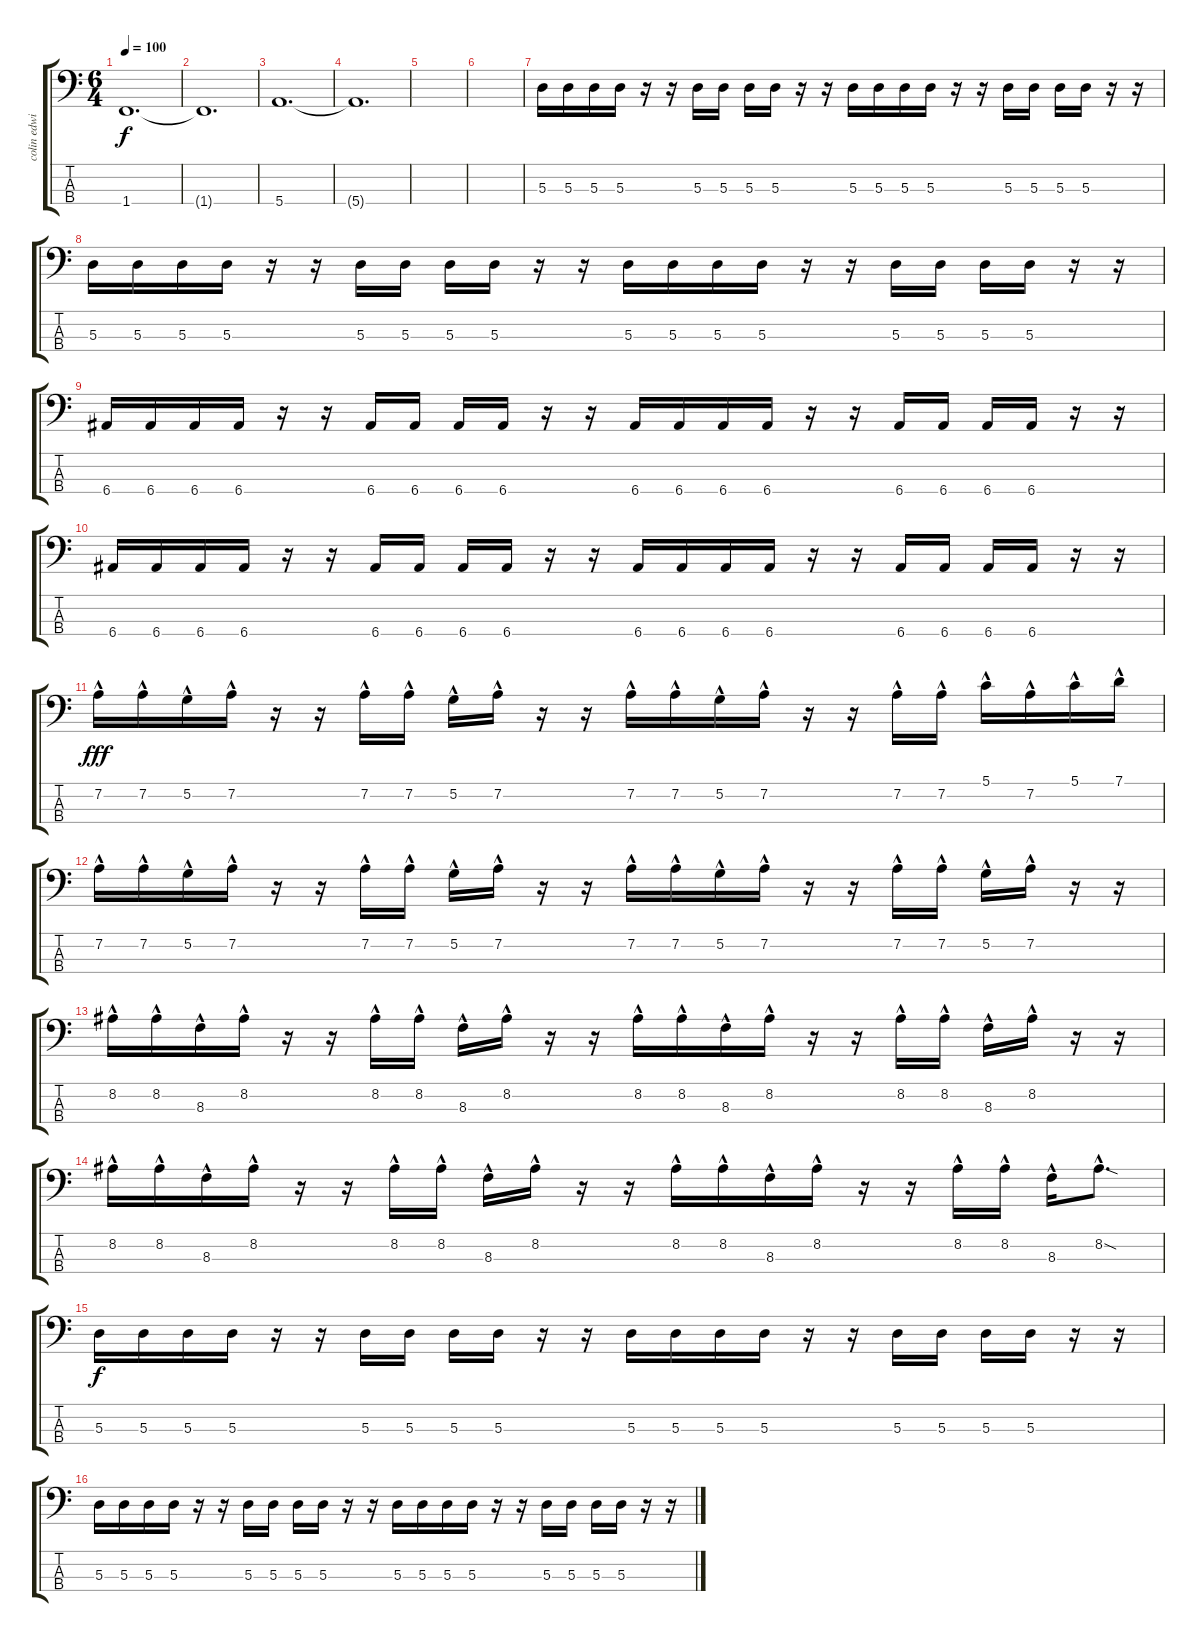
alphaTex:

\track ("colin edwin" "colin edwi") {instrument electricbassfinger bank 32}
\staff {score tabs}
\tuning (G2 D2 A1 E1) {hide}
\ts (6 4)
\tempo 100
\clef f4
\ks c
1.4.1{d dy f} |
1.4{t}.1{d} |
5.4.1{d} |
5.4{t}.1{d} |
|
|
5.3.16 5.3.16 5.3.16 5.3.16 r.16 r.16 5.3.16 5.3.16 5.3.16 5.3.16 r.16 r.16 5.3.16 5.3.16 5.3.16 5.3.16 r.16 r.16 5.3.16 5.3.16 5.3.16 5.3.16 r.16 r.16 |
5.3.16 5.3.16 5.3.16 5.3.16 r.16 r.16 5.3.16 5.3.16 5.3.16 5.3.16 r.16 r.16 5.3.16 5.3.16 5.3.16 5.3.16 r.16 r.16 5.3.16 5.3.16 5.3.16 5.3.16 r.16 r.16 |
6.4.16 6.4.16 6.4.16 6.4.16 r.16 r.16 6.4.16 6.4.16 6.4.16 6.4.16 r.16 r.16 6.4.16 6.4.16 6.4.16 6.4.16 r.16 r.16 6.4.16 6.4.16 6.4.16 6.4.16 r.16 r.16 |
6.4.16 6.4.16 6.4.16 6.4.16 r.16 r.16 6.4.16 6.4.16 6.4.16 6.4.16 r.16 r.16 6.4.16 6.4.16 6.4.16 6.4.16 r.16 r.16 6.4.16 6.4.16 6.4.16 6.4.16 r.16 r.16 |
7.2{hac}.16{dy fff} 7.2{hac}.16 5.2{hac}.16 7.2{hac}.16 r.16 r.16 7.2{hac}.16 7.2{hac}.16 5.2{hac}.16 7.2{hac}.16 r.16 r.16 7.2{hac}.16 7.2{hac}.16 5.2{hac}.16 7.2{hac}.16 r.16 r.16 7.2{hac}.16 7.2{hac}.16 5.1{hac}.16 7.2{hac}.16 5.1{hac}.16 7.1{hac}.16 |
7.2{hac}.16 7.2{hac}.16 5.2{hac}.16 7.2{hac}.16 r.16 r.16 7.2{hac}.16 7.2{hac}.16 5.2{hac}.16 7.2{hac}.16 r.16 r.16 7.2{hac}.16 7.2{hac}.16 5.2{hac}.16 7.2{hac}.16 r.16 r.16 7.2{hac}.16 7.2{hac}.16 5.2{hac}.16 7.2{hac}.16 r.16 r.16 |
8.2{hac}.16 8.2{hac}.16 8.3{hac}.16 8.2{hac}.16 r.16 r.16 8.2{hac}.16 8.2{hac}.16 8.3{hac}.16 8.2{hac}.16 r.16 r.16 8.2{hac}.16 8.2{hac}.16 8.3{hac}.16 8.2{hac}.16 r.16 r.16 8.2{hac}.16 8.2{hac}.16 8.3{hac}.16 8.2{hac}.16 r.16 r.16 |
8.2{hac}.16 8.2{hac}.16 8.3{hac}.16 8.2{hac}.16 r.16 r.16 8.2{hac}.16 8.2{hac}.16 8.3{hac}.16 8.2{hac}.16 r.16 r.16 8.2{hac}.16 8.2{hac}.16 8.3{hac}.16 8.2{hac}.16 r.16 r.16 8.2{hac}.16 8.2{hac}.16 8.3{hac}.16 8.2{sod hac}.8{d} |
5.3.16{dy f} 5.3.16 5.3.16 5.3.16 r.16 r.16 5.3.16 5.3.16 5.3.16 5.3.16 r.16 r.16 5.3.16 5.3.16 5.3.16 5.3.16 r.16 r.16 5.3.16 5.3.16 5.3.16 5.3.16 r.16 r.16 |
5.3.16 5.3.16 5.3.16 5.3.16 r.16 r.16 5.3.16 5.3.16 5.3.16 5.3.16 r.16 r.16 5.3.16 5.3.16 5.3.16 5.3.16 r.16 r.16 5.3.16 5.3.16 5.3.16 5.3.16 r.16 r.16
